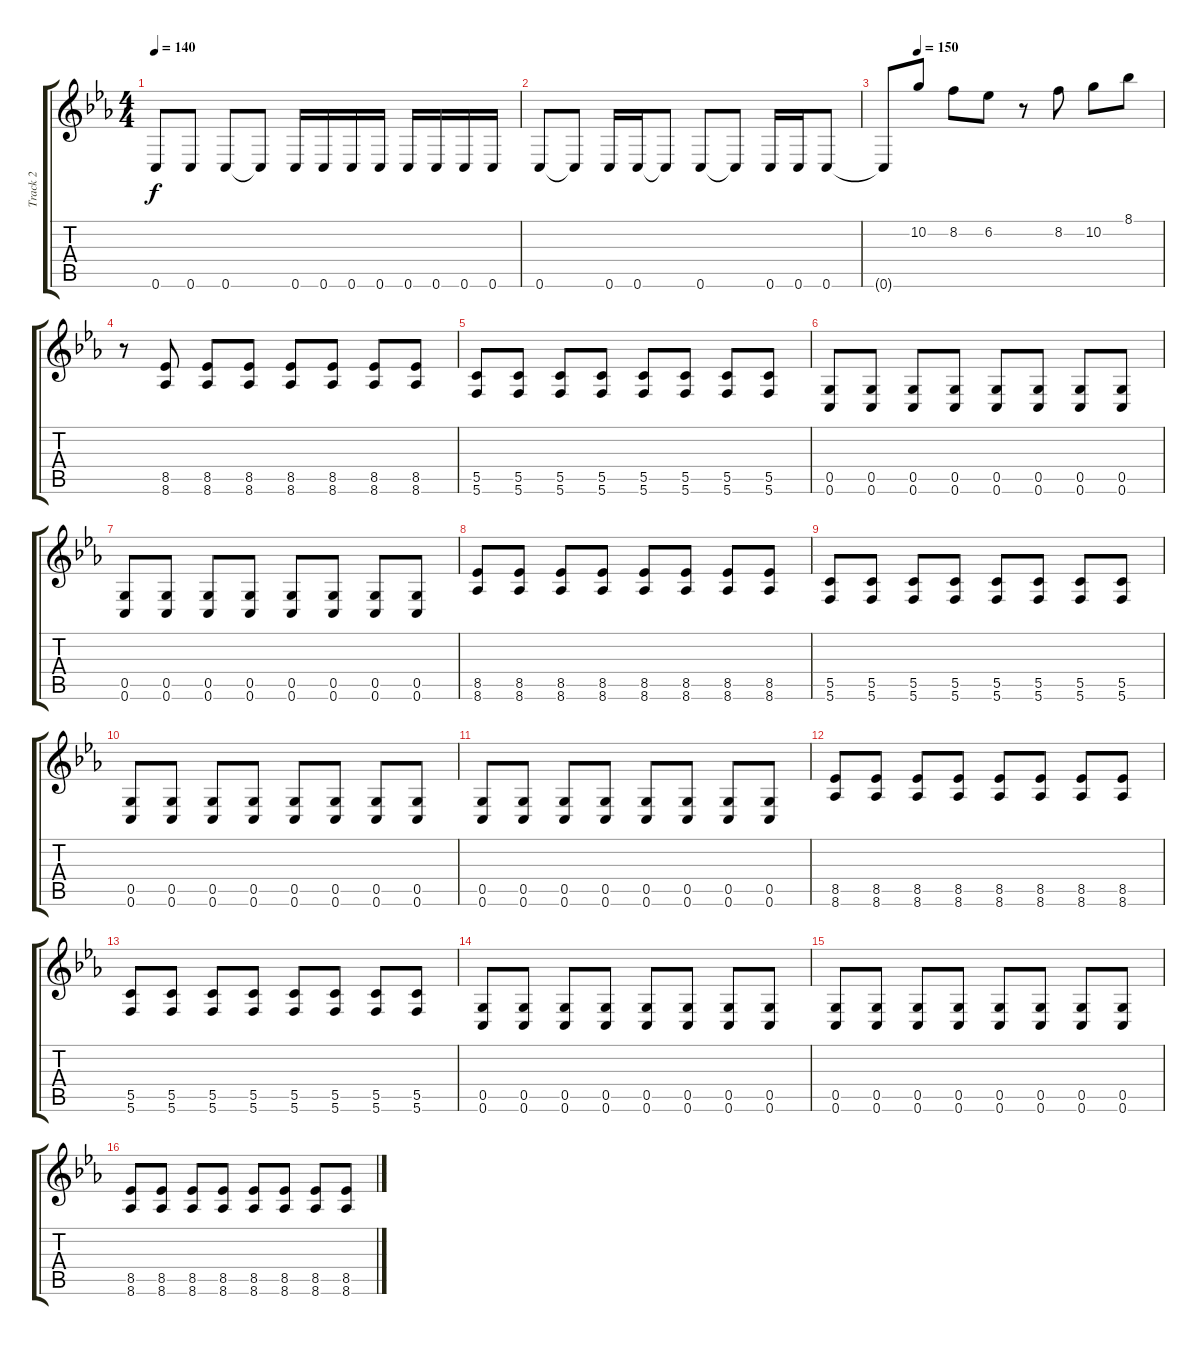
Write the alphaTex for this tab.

\track ("Track 2" "Track 2") {instrument overdrivenguitar}
\staff {score tabs}
\tuning (D4 A3 F3 C3 G2 C2) {hide}
\ts (4 4)
\tempo 140
\clef g2
\ks cminor
0.6.8{dy f} 0.6.8 0.6.8 0.6{t}.8 0.6.16 0.6.16 0.6.16 0.6.16 0.6.16 0.6.16 0.6.16 0.6.16 |
0.6.8 0.6{t}.8 0.6.16 0.6.16 0.6{t}.8 0.6.8 0.6{t}.8 0.6.16 0.6.16 0.6.8 |
\tempo (150 0.125)
0.6{t}.8 10.2.8 8.2.8 6.2.8 r.8 8.2.8 10.2.8 8.1.8 |
r.8 (8.5 8.6).8 (8.5 8.6).8 (8.5 8.6).8 (8.5 8.6).8 (8.5 8.6).8 (8.5 8.6).8 (8.5 8.6).8 |
(5.5 5.6).8 (5.5 5.6).8 (5.5 5.6).8 (5.5 5.6).8 (5.5 5.6).8 (5.5 5.6).8 (5.5 5.6).8 (5.5 5.6).8 |
(0.5 0.6).8 (0.5 0.6).8 (0.5 0.6).8 (0.5 0.6).8 (0.5 0.6).8 (0.5 0.6).8 (0.5 0.6).8 (0.5 0.6).8 |
(0.5 0.6).8 (0.5 0.6).8 (0.5 0.6).8 (0.5 0.6).8 (0.5 0.6).8 (0.5 0.6).8 (0.5 0.6).8 (0.5 0.6).8 |
(8.5 8.6).8 (8.5 8.6).8 (8.5 8.6).8 (8.5 8.6).8 (8.5 8.6).8 (8.5 8.6).8 (8.5 8.6).8 (8.5 8.6).8 |
(5.5 5.6).8 (5.5 5.6).8 (5.5 5.6).8 (5.5 5.6).8 (5.5 5.6).8 (5.5 5.6).8 (5.5 5.6).8 (5.5 5.6).8 |
(0.5 0.6).8 (0.5 0.6).8 (0.5 0.6).8 (0.5 0.6).8 (0.5 0.6).8 (0.5 0.6).8 (0.5 0.6).8 (0.5 0.6).8 |
(0.5 0.6).8 (0.5 0.6).8 (0.5 0.6).8 (0.5 0.6).8 (0.5 0.6).8 (0.5 0.6).8 (0.5 0.6).8 (0.5 0.6).8 |
(8.5 8.6).8 (8.5 8.6).8 (8.5 8.6).8 (8.5 8.6).8 (8.5 8.6).8 (8.5 8.6).8 (8.5 8.6).8 (8.5 8.6).8 |
(5.5 5.6).8 (5.5 5.6).8 (5.5 5.6).8 (5.5 5.6).8 (5.5 5.6).8 (5.5 5.6).8 (5.5 5.6).8 (5.5 5.6).8 |
(0.5 0.6).8 (0.5 0.6).8 (0.5 0.6).8 (0.5 0.6).8 (0.5 0.6).8 (0.5 0.6).8 (0.5 0.6).8 (0.5 0.6).8 |
(0.5 0.6).8 (0.5 0.6).8 (0.5 0.6).8 (0.5 0.6).8 (0.5 0.6).8 (0.5 0.6).8 (0.5 0.6).8 (0.5 0.6).8 |
(8.5 8.6).8 (8.5 8.6).8 (8.5 8.6).8 (8.5 8.6).8 (8.5 8.6).8 (8.5 8.6).8 (8.5 8.6).8 (8.5 8.6).8
